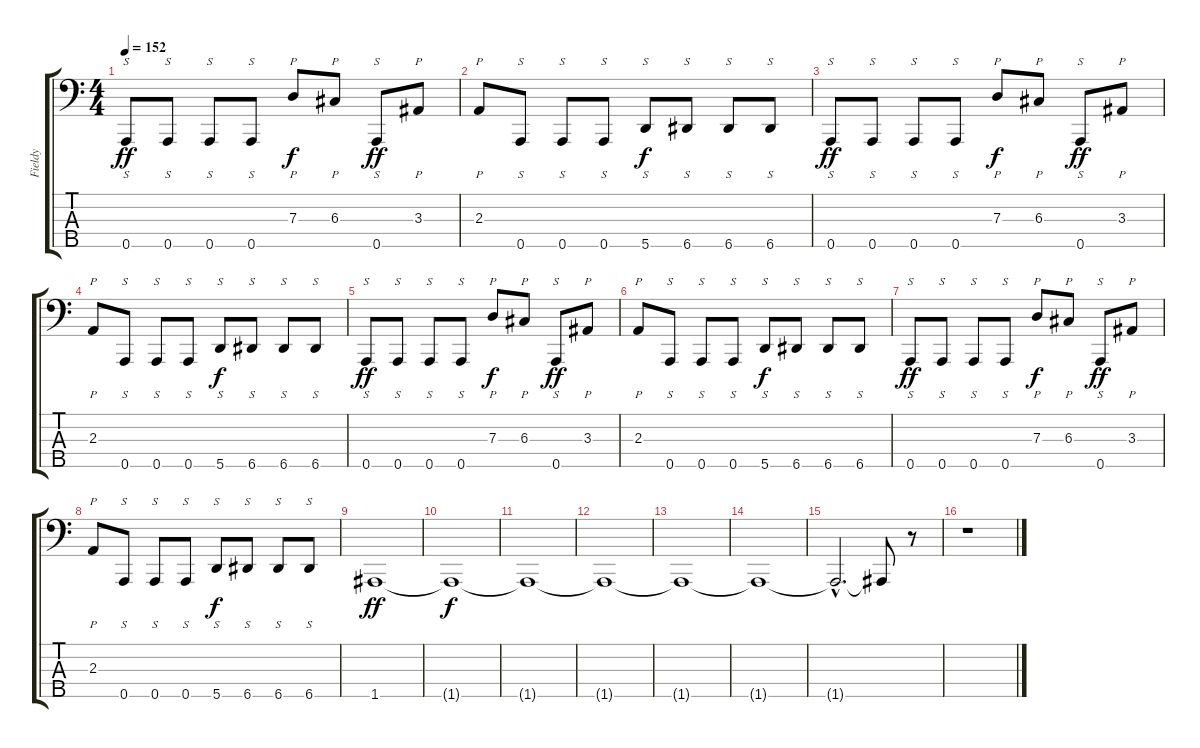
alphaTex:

\track ("Fieldy" "Fieldy") {instrument slapbass1}
\staff {score tabs}
\tuning (F2 C2 G1 D1 A0) {hide}
\ts (4 4)
\tempo 152
\clef f4
\ks c
0.5.8{s dy ff} 0.5.8{s} 0.5.8{s} 0.5.8{s} 7.3.8{p dy f} 6.3.8{p} 0.5.8{s dy ff} 3.3.8{p} |
2.3.8{p} 0.5.8{s} 0.5.8{s} 0.5.8{s} 5.5.8{s dy f} 6.5.8{s} 6.5.8{s} 6.5.8{s} |
0.5.8{s dy ff} 0.5.8{s} 0.5.8{s} 0.5.8{s} 7.3.8{p dy f} 6.3.8{p} 0.5.8{s dy ff} 3.3.8{p} |
2.3.8{p} 0.5.8{s} 0.5.8{s} 0.5.8{s} 5.5.8{s dy f} 6.5.8{s} 6.5.8{s} 6.5.8{s} |
0.5.8{s dy ff} 0.5.8{s} 0.5.8{s} 0.5.8{s} 7.3.8{p dy f} 6.3.8{p} 0.5.8{s dy ff} 3.3.8{p} |
2.3.8{p} 0.5.8{s} 0.5.8{s} 0.5.8{s} 5.5.8{s dy f} 6.5.8{s} 6.5.8{s} 6.5.8{s} |
0.5.8{s dy ff} 0.5.8{s} 0.5.8{s} 0.5.8{s} 7.3.8{p dy f} 6.3.8{p} 0.5.8{s dy ff} 3.3.8{p} |
2.3.8{p} 0.5.8{s} 0.5.8{s} 0.5.8{s} 5.5.8{s dy f} 6.5.8{s} 6.5.8{s} 6.5.8{s} |
1.5.1{dy ff} |
1.5{t}.1{dy f} |
1.5{t}.1 |
1.5{t}.1 |
1.5{t}.1 |
1.5{t}.1 |
1.5{hac t}.2{d} 1.5{t}.8 r.8 |
r.1
